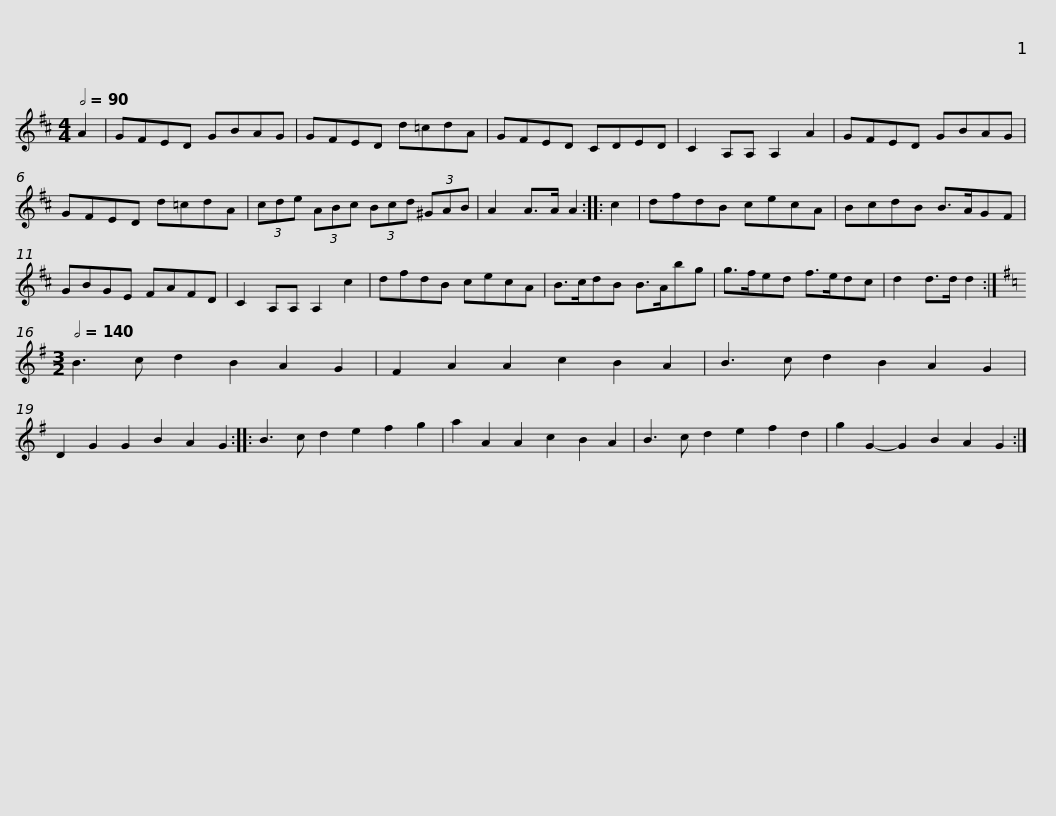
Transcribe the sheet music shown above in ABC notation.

X:1
L:1/8
Q:1/2=90
M:4/4
I:linebreak $
K:D
V:1 treble
V:1
 A2 | GFED GBAG | GFED d=cdA | GFED CDED | C2 A,A, A,2 A2 | %5
 GFED GBAG |$ GFED d=cdA | (3cde (3ABc (3Bcd (3^GAB | A2 A>A A2 :: c2 | %10
 dfdB cecA | BcdB B>AGF |$ GBGE FAFD | C2 A,A, A,2 c2 | dfdB cecA | %15
 B>cdB B>Abg | g>fed f>edc |$ d2 d>d d2 :|[K:G][M:3/2][Q:1/2=140] B3 c d2 B2 A2 G2 | F2 A2 A2 c2 B2 A2 | %20
 B3 c d2 B2 A2 G2 | D2 G2 G2 B2 A2 G2 :: B3 c d2 e2 f2 g2 |$ a2 A2 A2 c2 B2 A2 | B3 c d2 e2 f2 d2 | %25
 g2 G2- G2 B2 A2 G2 :| %26
